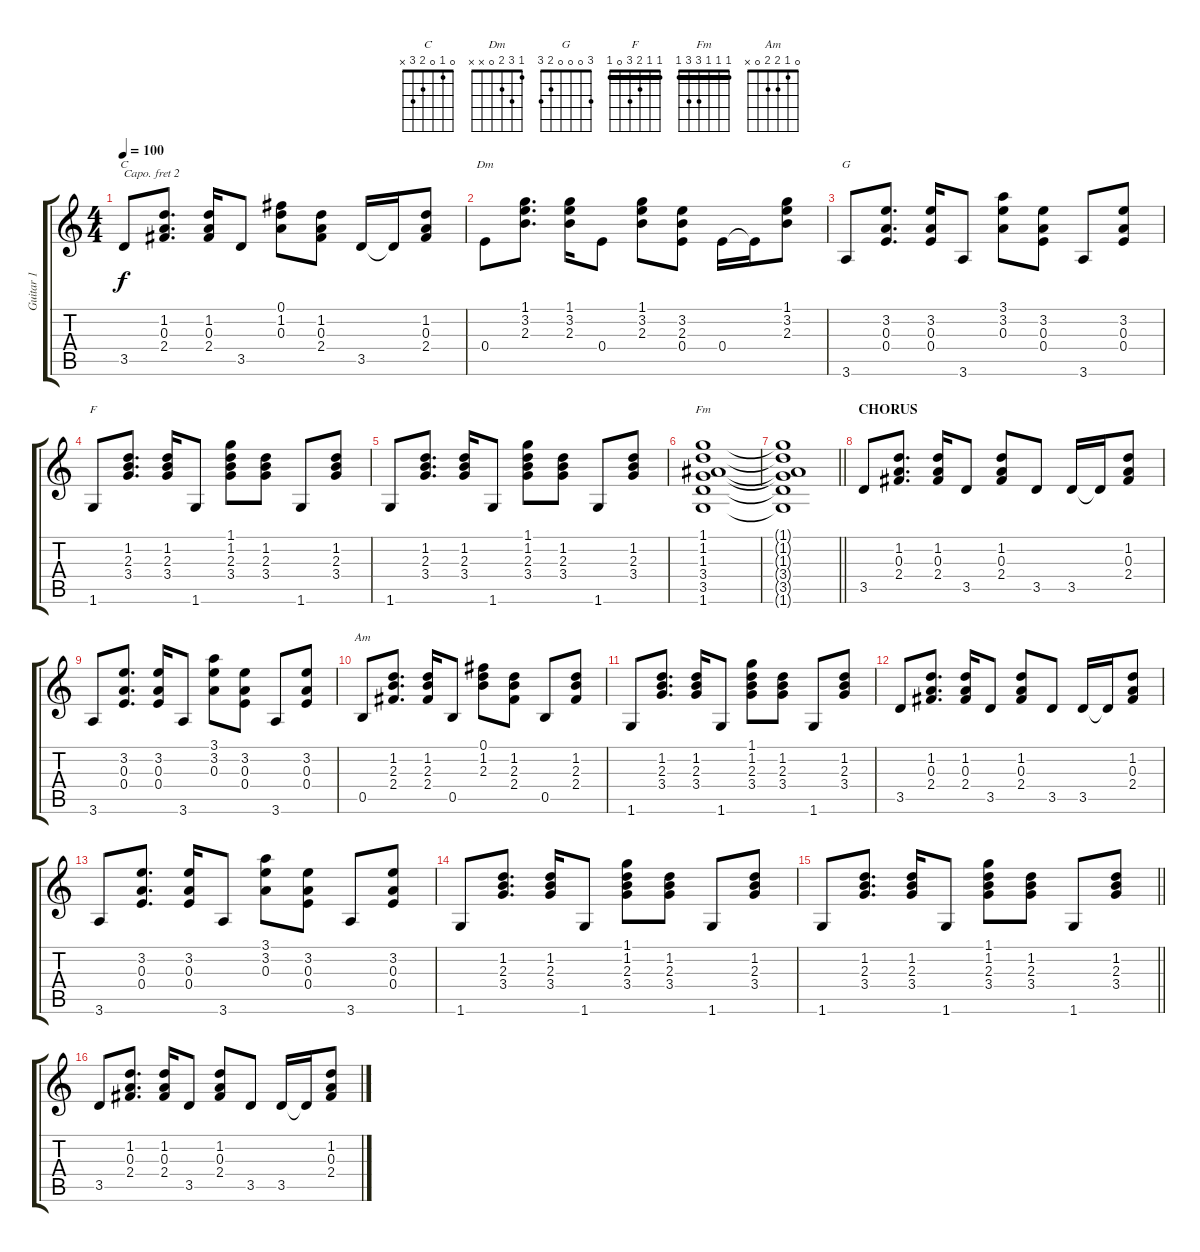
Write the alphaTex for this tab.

\track ("Guitar 1" "Guitar 1") {instrument acousticguitarnylon}
\staff {score tabs}
\capo 2
\tuning (E4 B3 G3 D3 A2 E2) {hide}
\chord ("C" 0 1 0 2 3 x)
\chord ("Dm" 1 3 2 0 x x)
\chord ("G" 3 0 0 0 2 3)
\chord ("F" 1 1 2 3 0 1) {barre 1}
\chord ("Fm" 1 1 1 3 3 1) {barre 1}
\chord ("Am" 0 1 2 2 0 x)
\ts (4 4)
\tempo 100
\clef g2
\ks c
3.5.8{ch "C" dy f} (1.2 0.3 2.4).8{d} (1.2 0.3 2.4).16 3.5.8 (0.1 1.2 0.3).8 (1.2 0.3 2.4).8 3.5.16 3.5{t}.16 (1.2 0.3 2.4).8 |
0.4.8{ch "Dm"} (1.1 3.2 2.3).8{d} (1.1 3.2 2.3).16 0.4.8 (1.1 3.2 2.3).8 (3.2 2.3 0.4).8 0.4.16 0.4{t}.16 (1.1 3.2 2.3).8 |
3.6.8{ch "G"} (3.2 0.3 0.4).8{d} (3.2 0.3 0.4).16 3.6.8 (3.1 3.2 0.3).8 (3.2 0.3 0.4).8 3.6.8 (3.2 0.3 0.4).8 |
1.6.8{ch "F"} (1.2 2.3 3.4).8{d} (1.2 2.3 3.4).16 1.6.8 (1.1 1.2 2.3 3.4).8 (1.2 2.3 3.4).8 1.6.8 (1.2 2.3 3.4).8 |
1.6.8 (1.2 2.3 3.4).8{d} (1.2 2.3 3.4).16 1.6.8 (1.1 1.2 2.3 3.4).8 (1.2 2.3 3.4).8 1.6.8 (1.2 2.3 3.4).8 |
(1.1 1.2 1.3 3.4 3.5 1.6).1{ch "Fm"} |
\barLineRight lightlight
(1.1{t} 1.2{t} 1.3{t} 3.4{t} 3.5{t} 1.6{t}).1 |
\section ("" "CHORUS")
3.5.8 (1.2 0.3 2.4).8{d} (1.2 0.3 2.4).16 3.5.8 (1.2 0.3 2.4).8 3.5.8 3.5.16 3.5{t}.16 (1.2 0.3 2.4).8 |
3.6.8 (3.2 0.3 0.4).8{d} (3.2 0.3 0.4).16 3.6.8 (3.1 3.2 0.3).8 (3.2 0.3 0.4).8 3.6.8 (3.2 0.3 0.4).8 |
0.5.8{ch "Am"} (1.2 2.3 2.4).8{d} (1.2 2.3 2.4).16 0.5.8 (0.1 1.2 2.3).8 (1.2 2.3 2.4).8 0.5.8 (1.2 2.3 2.4).8 |
1.6.8 (1.2 2.3 3.4).8{d} (1.2 2.3 3.4).16 1.6.8 (1.1 1.2 2.3 3.4).8 (1.2 2.3 3.4).8 1.6.8 (1.2 2.3 3.4).8 |
3.5.8 (1.2 0.3 2.4).8{d} (1.2 0.3 2.4).16 3.5.8 (1.2 0.3 2.4).8 3.5.8 3.5.16 3.5{t}.16 (1.2 0.3 2.4).8 |
3.6.8 (3.2 0.3 0.4).8{d} (3.2 0.3 0.4).16 3.6.8 (3.1 3.2 0.3).8 (3.2 0.3 0.4).8 3.6.8 (3.2 0.3 0.4).8 |
1.6.8 (1.2 2.3 3.4).8{d} (1.2 2.3 3.4).16 1.6.8 (1.1 1.2 2.3 3.4).8 (1.2 2.3 3.4).8 1.6.8 (1.2 2.3 3.4).8 |
\barLineRight lightlight
1.6.8 (1.2 2.3 3.4).8{d} (1.2 2.3 3.4).16 1.6.8 (1.1 1.2 2.3 3.4).8 (1.2 2.3 3.4).8 1.6.8 (1.2 2.3 3.4).8 |
\section ("" "")
3.5.8 (1.2 0.3 2.4).8{d} (1.2 0.3 2.4).16 3.5.8 (1.2 0.3 2.4).8 3.5.8 3.5.16 3.5{t}.16 (1.2 0.3 2.4).8
